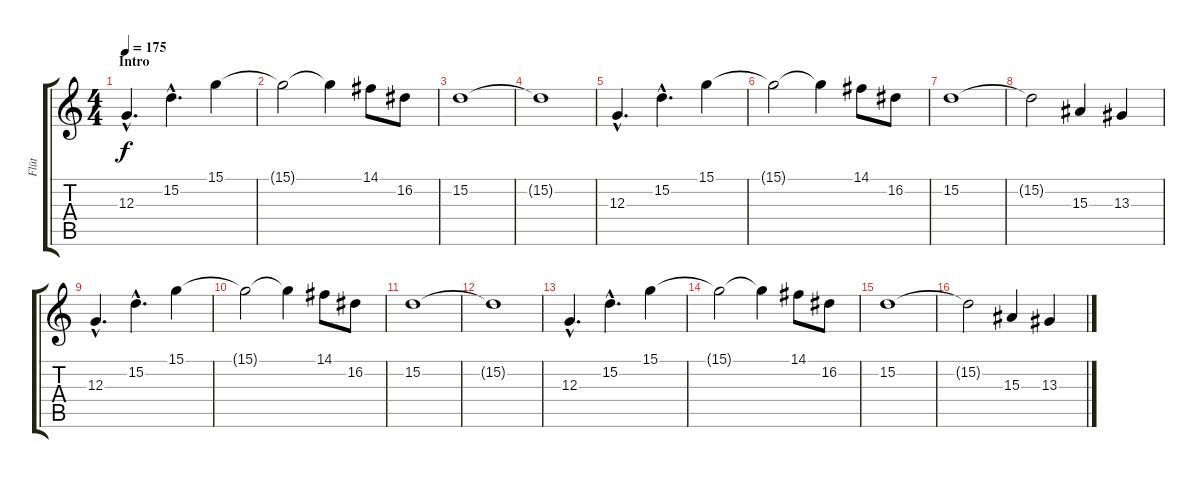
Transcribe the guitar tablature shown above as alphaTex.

\track ("Flüt" "Flüt") {instrument recorder}
\staff {score tabs}
\tuning (E4 B3 G3 D3 A2 E2) {hide}
\ts (4 4)
\section ("" "Intro")
\tempo 175
\clef g2
\ks c
12.3{hac}.4{d dy f instrument recorder} 15.2{hac}.4{d} 15.1.4 |
15.1{t}.2 15.1{t}.4 14.1.8 16.2.8 |
15.2.1 |
15.2{t}.1 |
12.3{hac}.4{d} 15.2{hac}.4{d} 15.1.4 |
15.1{t}.2 15.1{t}.4 14.1.8 16.2.8 |
15.2.1 |
15.2{t}.2 15.3.4 13.3.4 |
12.3{hac}.4{d} 15.2{hac}.4{d} 15.1.4 |
15.1{t}.2 15.1{t}.4 14.1.8 16.2.8 |
15.2.1 |
15.2{t}.1 |
12.3{hac}.4{d} 15.2{hac}.4{d} 15.1.4 |
15.1{t}.2 15.1{t}.4 14.1.8 16.2.8 |
15.2.1 |
15.2{t}.2 15.3.4 13.3.4
